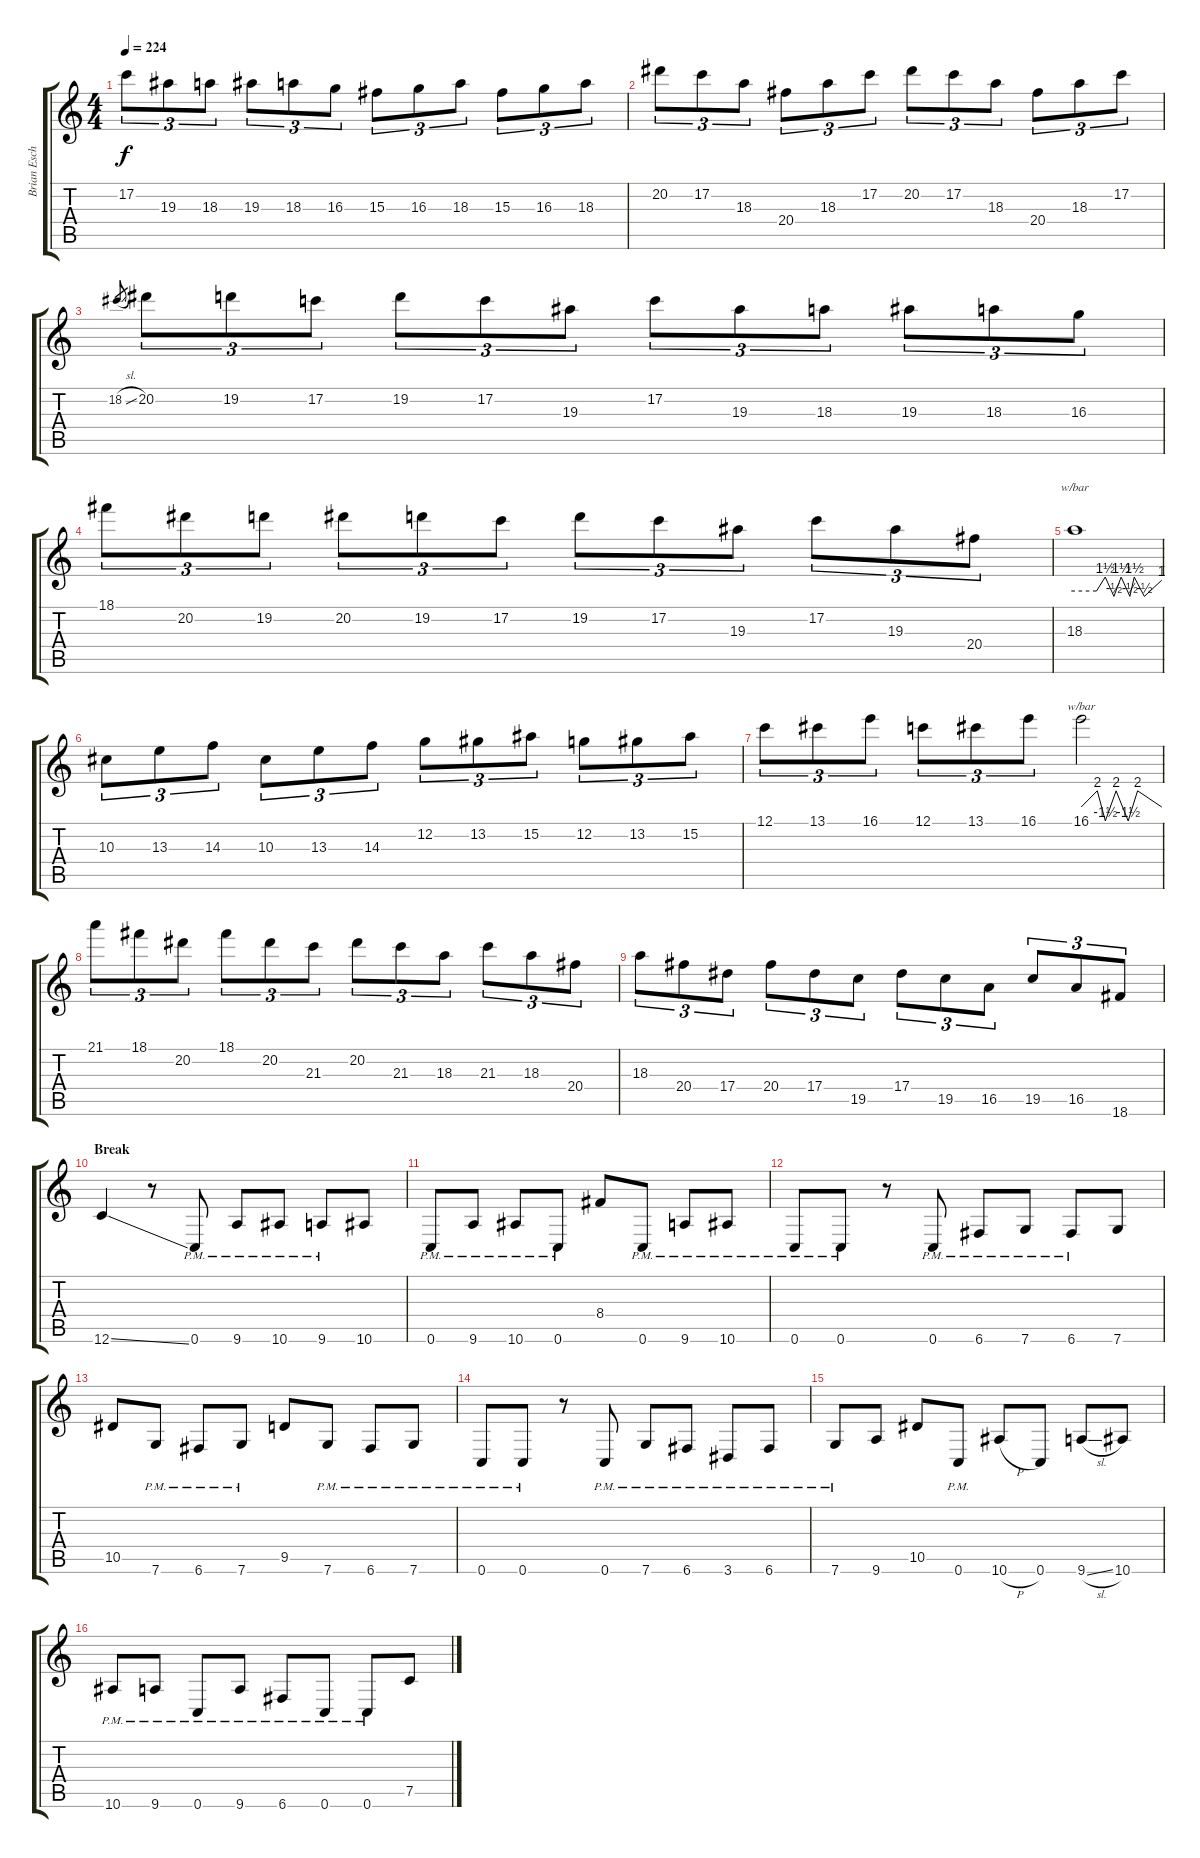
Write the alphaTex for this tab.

\track ("Brian Eschbach (Lead Guitar)" "Brian Esch") {instrument distortionguitar}
\staff {score tabs}
\tuning (C4 G3 Eb3 Bb2 F2 C2) {hide}
\ts (4 4)
\tempo 224
\clef g2
\ks c
17.2.8{tu (3 2) dy f} 19.3.8{tu (3 2)} 18.3.8{tu (3 2)} 19.3.8{tu (3 2)} 18.3.8{tu (3 2)} 16.3.8{tu (3 2)} 15.3.8{tu (3 2)} 16.3.8{tu (3 2)} 18.3.8{tu (3 2)} 15.3.8{tu (3 2)} 16.3.8{tu (3 2)} 18.3.8{tu (3 2)} |
20.2.8{tu (3 2)} 17.2.8{tu (3 2)} 18.3.8{tu (3 2)} 20.4.8{tu (3 2)} 18.3.8{tu (3 2)} 17.2.8{tu (3 2)} 20.2.8{tu (3 2)} 17.2.8{tu (3 2)} 18.3.8{tu (3 2)} 20.4.8{tu (3 2)} 18.3.8{tu (3 2)} 17.2.8{tu (3 2)} |
18.2{sl}.8{gr} 20.2.8{tu (3 2)} 19.2.8{tu (3 2)} 17.2.8{tu (3 2)} 19.2.8{tu (3 2)} 17.2.8{tu (3 2)} 19.3.8{tu (3 2)} 17.2.8{tu (3 2)} 19.3.8{tu (3 2)} 18.3.8{tu (3 2)} 19.3.8{tu (3 2)} 18.3.8{tu (3 2)} 16.3.8{tu (3 2)} |
18.1.8{tu (3 2)} 20.2.8{tu (3 2)} 19.2.8{tu (3 2)} 20.2.8{tu (3 2)} 19.2.8{tu (3 2)} 17.2.8{tu (3 2)} 19.2.8{tu (3 2)} 17.2.8{tu (3 2)} 19.3.8{tu (3 2)} 17.2.8{tu (3 2)} 19.3.8{tu (3 2)} 20.4.8{tu (3 2)} |
18.3.1{tbe (custom default 0 0 15 0 21 6 27 -2 32 6 38 -2 41 6 48 -2 60 4)} |
10.3.8{tu (3 2)} 13.3.8{tu (3 2)} 14.3.8{tu (3 2)} 10.3.8{tu (3 2)} 13.3.8{tu (3 2)} 14.3.8{tu (3 2)} 12.2.8{tu (3 2)} 13.2.8{tu (3 2)} 15.2.8{tu (3 2)} 12.2.8{tu (3 2)} 13.2.8{tu (3 2)} 15.2.8{tu (3 2)} |
12.1.8{tu (3 2)} 13.1.8{tu (3 2)} 16.1.8{tu (3 2)} 12.1.8{tu (3 2)} 13.1.8{tu (3 2)} 16.1.8{tu (3 2)} 16.1.2{tbe (custom default 0 0 12 8 18 -6 26 8 35 -6 42 8 60 0)} |
21.1.8{tu (3 2)} 18.1.8{tu (3 2)} 20.2.8{tu (3 2)} 18.1.8{tu (3 2)} 20.2.8{tu (3 2)} 21.3.8{tu (3 2)} 20.2.8{tu (3 2)} 21.3.8{tu (3 2)} 18.3.8{tu (3 2)} 21.3.8{tu (3 2)} 18.3.8{tu (3 2)} 20.4.8{tu (3 2)} |
18.3.8{tu (3 2)} 20.4.8{tu (3 2)} 17.4.8{tu (3 2)} 20.4.8{tu (3 2)} 17.4.8{tu (3 2)} 19.5.8{tu (3 2)} 17.4.8{tu (3 2)} 19.5.8{tu (3 2)} 16.5.8{tu (3 2)} 19.5.8{tu (3 2)} 16.5.8{tu (3 2)} 18.6.8{tu (3 2)} |
\section ("" "Break")
12.6{ss}.4 r.8 0.6{pm}.8 9.6{pm}.8 10.6{pm}.8 9.6{pm}.8 10.6.8 |
0.6{pm}.8 9.6{pm}.8 10.6{pm}.8 0.6{pm}.8 8.4.8 0.6{pm}.8 9.6{pm}.8 10.6{pm}.8 |
0.6{pm}.8 0.6{pm}.8 r.8 0.6{pm}.8 6.6{pm}.8 7.6{pm}.8 6.6{pm}.8 7.6.8 |
10.5.8 7.6{pm}.8 6.6{pm}.8 7.6{pm}.8 9.5.8 7.6{pm}.8 6.6{pm}.8 7.6{pm}.8 |
0.6{pm}.8 0.6{pm}.8 r.8 0.6{pm}.8 7.6{pm}.8 6.6{pm}.8 3.6{pm}.8 6.6{pm}.8 |
7.6{pm}.8 9.6.8 10.5.8 0.6{pm}.8 10.6{h}.8 0.6.8 9.6{sl}.8 10.6.8 |
10.6{pm}.8 9.6{pm}.8 0.6{pm}.8 9.6{pm}.8 6.6{pm}.8 0.6{pm}.8 0.6{pm}.8 7.5{sl}.8
